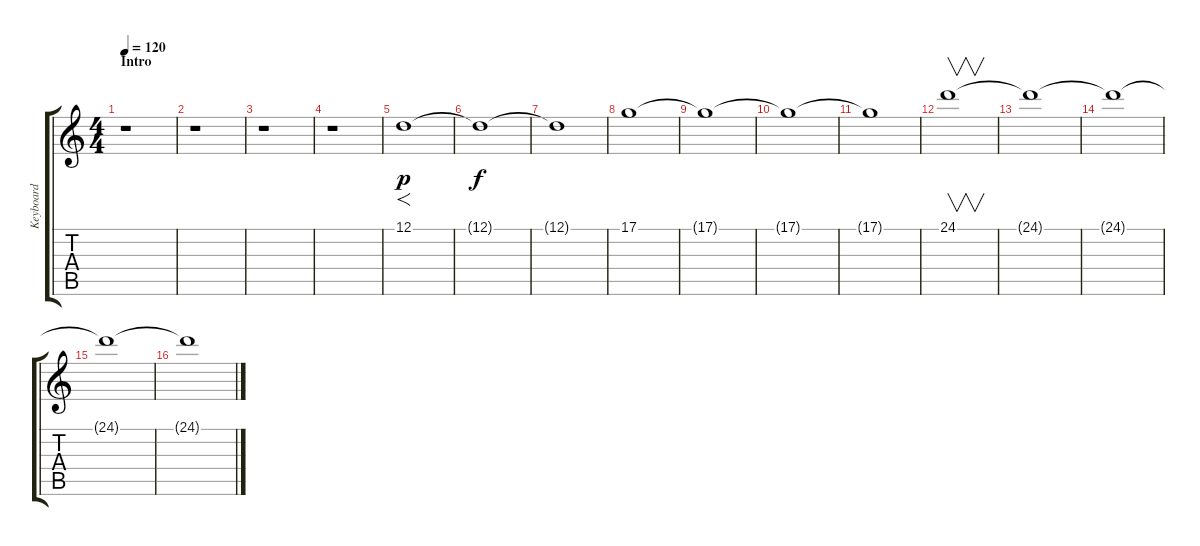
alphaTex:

\track ("Keyboard" "Keyboard") {instrument stringensemble2}
\staff {score tabs}
\tuning (D4 A3 F3 C3 G2 D2) {hide}
\ts (4 4)
\section ("" "Intro")
\tempo 120
\clef g2
\ks c
r.1{dy p instrument stringensemble2} |
r.1 |
r.1 |
r.1 |
12.1.1{f} |
12.1{t}.1{dy f} |
12.1{t}.1 |
17.1.1 |
17.1{t}.1 |
17.1{t}.1 |
17.1{t}.1 |
24.1.1{v} |
24.1{t}.1 |
24.1{t}.1 |
24.1{t}.1 |
24.1{t}.1
